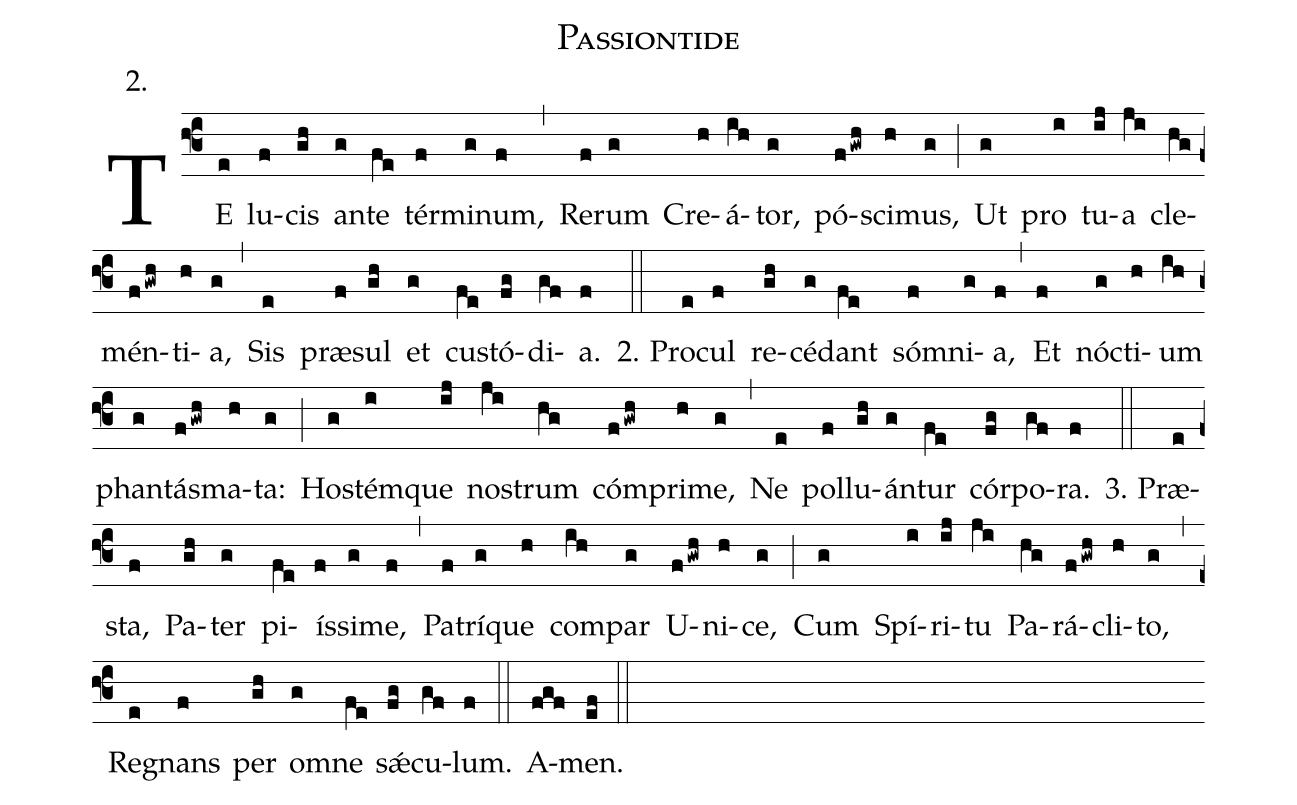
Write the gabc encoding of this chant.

name: Passiontide;
annotation: 2.;
%%
(f3)TE(e) lu(f)cis(gh) an(g)te(fe) tér(f)mi(g)num,(f) (,)
Re(f)rum(g) Cre(h)á(ih)tor,(g) pó(fgwh)sci(h)mus,(g) (;)
Ut(g) pro(i) tu(ij)a(ji) cle(hg)mén(fgwh)ti(h)a,(g) (,)
Sis(e) præ(f)sul(gh) et(g) cu(fe)stó(fg)di(gf)a.(f) (::)

2. Pro(e)cul(f) re(gh)cé(g)dant(fe) sóm(f)ni(g)a,(f) (,)
Et(f) nó(g)cti(h)um(ih) phan(g)tás(fgwh)ma(h)ta:(g) (;)
Ho(g)stém(i)que(ij) no(ji)strum(hg) cóm(fgwh)pri(h)me,(g) (,)
Ne(e) pol(f)lu(gh)án(g)tur(fe) cór(fg)po(gf)ra.(f) (::)

3. Præ(e)sta,(f) Pa(gh)ter(g) pi(fe)ís(f)si(g)me,(f) (,)
Pa(f)trí(g)que(h) com(ih)par(g) U(fgwh)ni(h)ce,(g) (;)
Cum(g) Spí(i)ri(ij)tu(ji) Pa(hg)rá(fgwh)cli(h)to,(g) (,)
Re(e)gnans(f) per(gh) om(g)ne(fe) s<sp>'ae</sp>(fg)cu(gf)lum.(f) (::)
A(fgf)men.(ef) (::)
